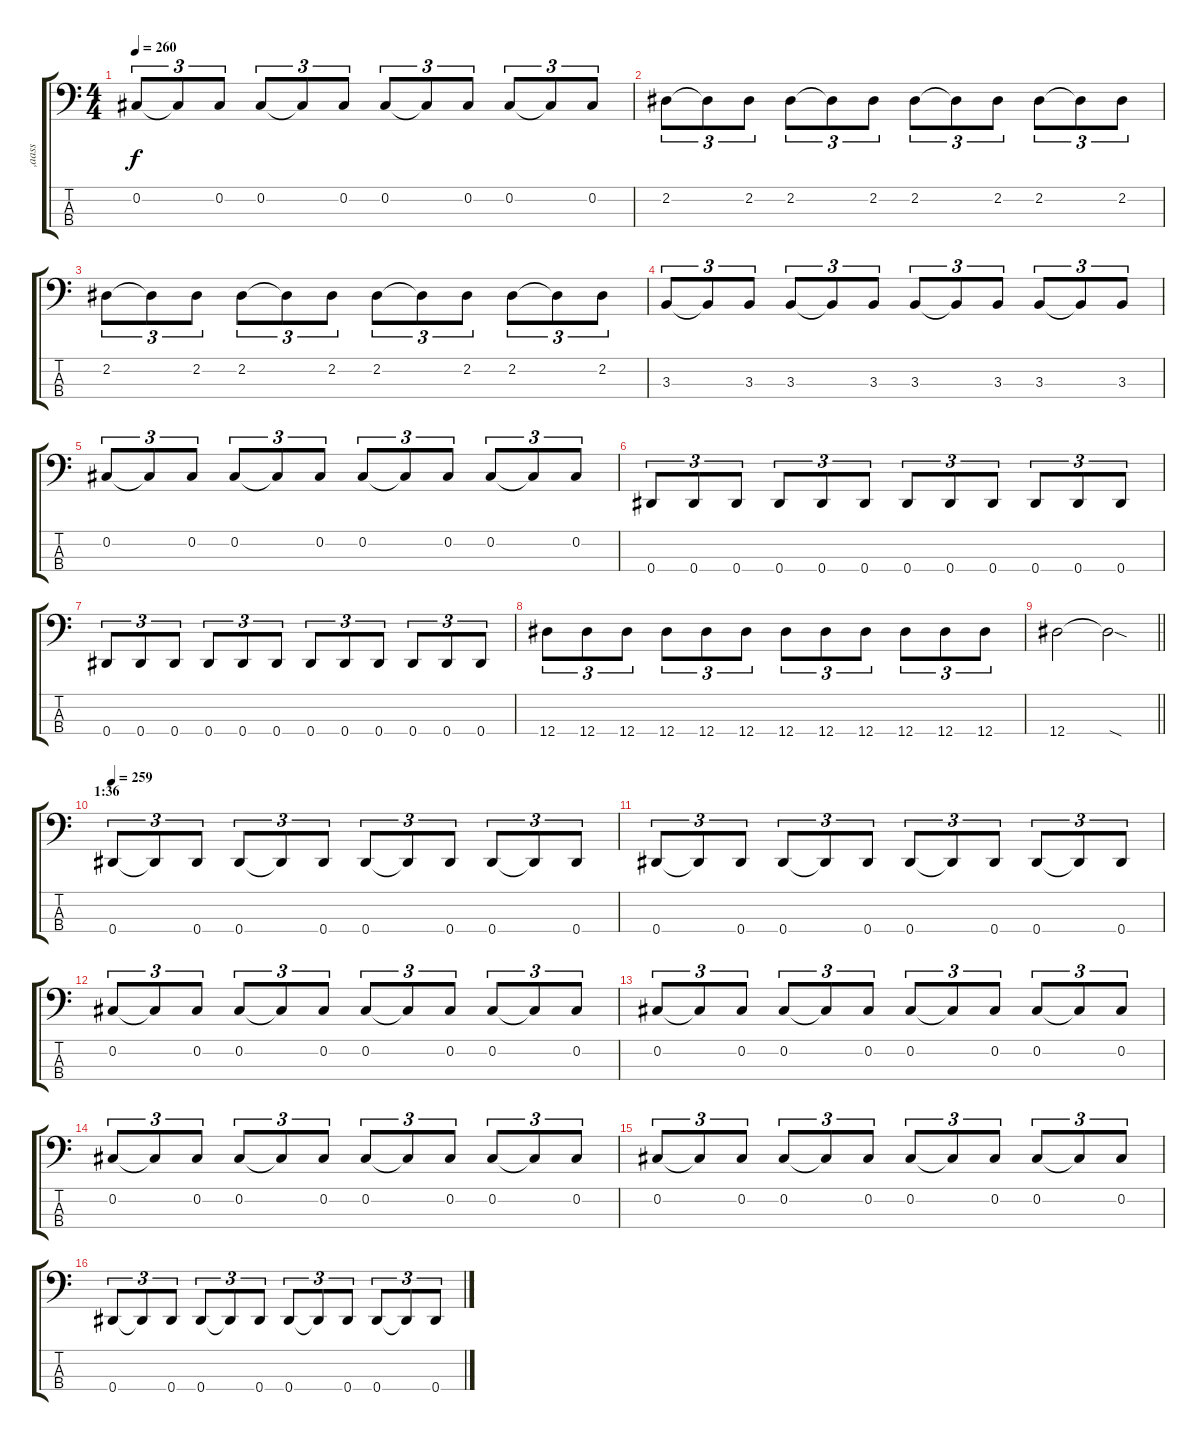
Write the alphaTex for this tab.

\track ("‚aass" "‚aass") {instrument electricbassfinger}
\staff {score tabs}
\tuning (Gb2 Db2 Ab1 Eb1) {hide}
\ts (4 4)
\tempo 260
\clef f4
\ks c
0.2.8{tu (3 2) dy f} 0.2{t}.8{tu (3 2)} 0.2.8{tu (3 2)} 0.2.8{tu (3 2)} 0.2{t}.8{tu (3 2)} 0.2.8{tu (3 2)} 0.2.8{tu (3 2)} 0.2{t}.8{tu (3 2)} 0.2.8{tu (3 2)} 0.2.8{tu (3 2)} 0.2{t}.8{tu (3 2)} 0.2.8{tu (3 2)} |
2.2.8{tu (3 2)} 2.2{t}.8{tu (3 2)} 2.2.8{tu (3 2)} 2.2.8{tu (3 2)} 2.2{t}.8{tu (3 2)} 2.2.8{tu (3 2)} 2.2.8{tu (3 2)} 2.2{t}.8{tu (3 2)} 2.2.8{tu (3 2)} 2.2.8{tu (3 2)} 2.2{t}.8{tu (3 2)} 2.2.8{tu (3 2)} |
2.2.8{tu (3 2)} 2.2{t}.8{tu (3 2)} 2.2.8{tu (3 2)} 2.2.8{tu (3 2)} 2.2{t}.8{tu (3 2)} 2.2.8{tu (3 2)} 2.2.8{tu (3 2)} 2.2{t}.8{tu (3 2)} 2.2.8{tu (3 2)} 2.2.8{tu (3 2)} 2.2{t}.8{tu (3 2)} 2.2.8{tu (3 2)} |
3.3.8{tu (3 2)} 3.3{t}.8{tu (3 2)} 3.3.8{tu (3 2)} 3.3.8{tu (3 2)} 3.3{t}.8{tu (3 2)} 3.3.8{tu (3 2)} 3.3.8{tu (3 2)} 3.3{t}.8{tu (3 2)} 3.3.8{tu (3 2)} 3.3.8{tu (3 2)} 3.3{t}.8{tu (3 2)} 3.3.8{tu (3 2)} |
0.2.8{tu (3 2)} 0.2{t}.8{tu (3 2)} 0.2.8{tu (3 2)} 0.2.8{tu (3 2)} 0.2{t}.8{tu (3 2)} 0.2.8{tu (3 2)} 0.2.8{tu (3 2)} 0.2{t}.8{tu (3 2)} 0.2.8{tu (3 2)} 0.2.8{tu (3 2)} 0.2{t}.8{tu (3 2)} 0.2.8{tu (3 2)} |
0.4.8{tu (3 2)} 0.4.8{tu (3 2)} 0.4.8{tu (3 2)} 0.4.8{tu (3 2)} 0.4.8{tu (3 2)} 0.4.8{tu (3 2)} 0.4.8{tu (3 2)} 0.4.8{tu (3 2)} 0.4.8{tu (3 2)} 0.4.8{tu (3 2)} 0.4.8{tu (3 2)} 0.4.8{tu (3 2)} |
0.4.8{tu (3 2)} 0.4.8{tu (3 2)} 0.4.8{tu (3 2)} 0.4.8{tu (3 2)} 0.4.8{tu (3 2)} 0.4.8{tu (3 2)} 0.4.8{tu (3 2)} 0.4.8{tu (3 2)} 0.4.8{tu (3 2)} 0.4.8{tu (3 2)} 0.4.8{tu (3 2)} 0.4.8{tu (3 2)} |
12.4.8{tu (3 2)} 12.4.8{tu (3 2)} 12.4.8{tu (3 2)} 12.4.8{tu (3 2)} 12.4.8{tu (3 2)} 12.4.8{tu (3 2)} 12.4.8{tu (3 2)} 12.4.8{tu (3 2)} 12.4.8{tu (3 2)} 12.4.8{tu (3 2)} 12.4.8{tu (3 2)} 12.4.8{tu (3 2)} |
\barLineRight lightlight
12.4.2 12.4{sod t}.2 |
\section ("" "1:36")
\tempo 259
0.4.8{tu (3 2)} 0.4{t}.8{tu (3 2)} 0.4.8{tu (3 2)} 0.4.8{tu (3 2)} 0.4{t}.8{tu (3 2)} 0.4.8{tu (3 2)} 0.4.8{tu (3 2)} 0.4{t}.8{tu (3 2)} 0.4.8{tu (3 2)} 0.4.8{tu (3 2)} 0.4{t}.8{tu (3 2)} 0.4.8{tu (3 2)} |
0.4.8{tu (3 2)} 0.4{t}.8{tu (3 2)} 0.4.8{tu (3 2)} 0.4.8{tu (3 2)} 0.4{t}.8{tu (3 2)} 0.4.8{tu (3 2)} 0.4.8{tu (3 2)} 0.4{t}.8{tu (3 2)} 0.4.8{tu (3 2)} 0.4.8{tu (3 2)} 0.4{t}.8{tu (3 2)} 0.4.8{tu (3 2)} |
0.2.8{tu (3 2)} 0.2{t}.8{tu (3 2)} 0.2.8{tu (3 2)} 0.2.8{tu (3 2)} 0.2{t}.8{tu (3 2)} 0.2.8{tu (3 2)} 0.2.8{tu (3 2)} 0.2{t}.8{tu (3 2)} 0.2.8{tu (3 2)} 0.2.8{tu (3 2)} 0.2{t}.8{tu (3 2)} 0.2.8{tu (3 2)} |
0.2.8{tu (3 2)} 0.2{t}.8{tu (3 2)} 0.2.8{tu (3 2)} 0.2.8{tu (3 2)} 0.2{t}.8{tu (3 2)} 0.2.8{tu (3 2)} 0.2.8{tu (3 2)} 0.2{t}.8{tu (3 2)} 0.2.8{tu (3 2)} 0.2.8{tu (3 2)} 0.2{t}.8{tu (3 2)} 0.2.8{tu (3 2)} |
0.2.8{tu (3 2)} 0.2{t}.8{tu (3 2)} 0.2.8{tu (3 2)} 0.2.8{tu (3 2)} 0.2{t}.8{tu (3 2)} 0.2.8{tu (3 2)} 0.2.8{tu (3 2)} 0.2{t}.8{tu (3 2)} 0.2.8{tu (3 2)} 0.2.8{tu (3 2)} 0.2{t}.8{tu (3 2)} 0.2.8{tu (3 2)} |
0.2.8{tu (3 2)} 0.2{t}.8{tu (3 2)} 0.2.8{tu (3 2)} 0.2.8{tu (3 2)} 0.2{t}.8{tu (3 2)} 0.2.8{tu (3 2)} 0.2.8{tu (3 2)} 0.2{t}.8{tu (3 2)} 0.2.8{tu (3 2)} 0.2.8{tu (3 2)} 0.2{t}.8{tu (3 2)} 0.2.8{tu (3 2)} |
0.4.8{tu (3 2)} 0.4{t}.8{tu (3 2)} 0.4.8{tu (3 2)} 0.4.8{tu (3 2)} 0.4{t}.8{tu (3 2)} 0.4.8{tu (3 2)} 0.4.8{tu (3 2)} 0.4{t}.8{tu (3 2)} 0.4.8{tu (3 2)} 0.4.8{tu (3 2)} 0.4{t}.8{tu (3 2)} 0.4.8{tu (3 2)}
